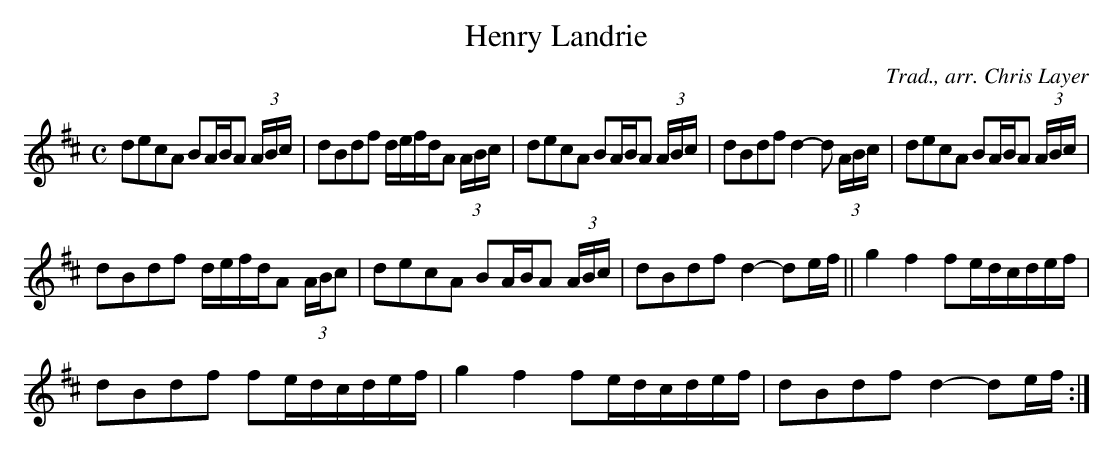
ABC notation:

X:1
T:Henry Landrie
C:Trad., arr. Chris Layer
M:C
L:1/8
K:D
decA BA/B/A (3A/B/c/|dBdf d/e/f/d/A (3A/B/c/|decA BA/B/A (3A/B/c/|dBdf d2-d (3A/B/c/|decA BA/B/A (3A/B/c/|!
dBdf d/e/f/d/A (3A/B/c|decA BA/B/A (3A/B/c/|dBdf d2-de/f/||g2f2 fe/d/c/d/e/f/|!
dBdf fe/d/c/d/e/f/|g2f2 fe/d/c/d/e/f/|dBdf d2-de/f/:|
